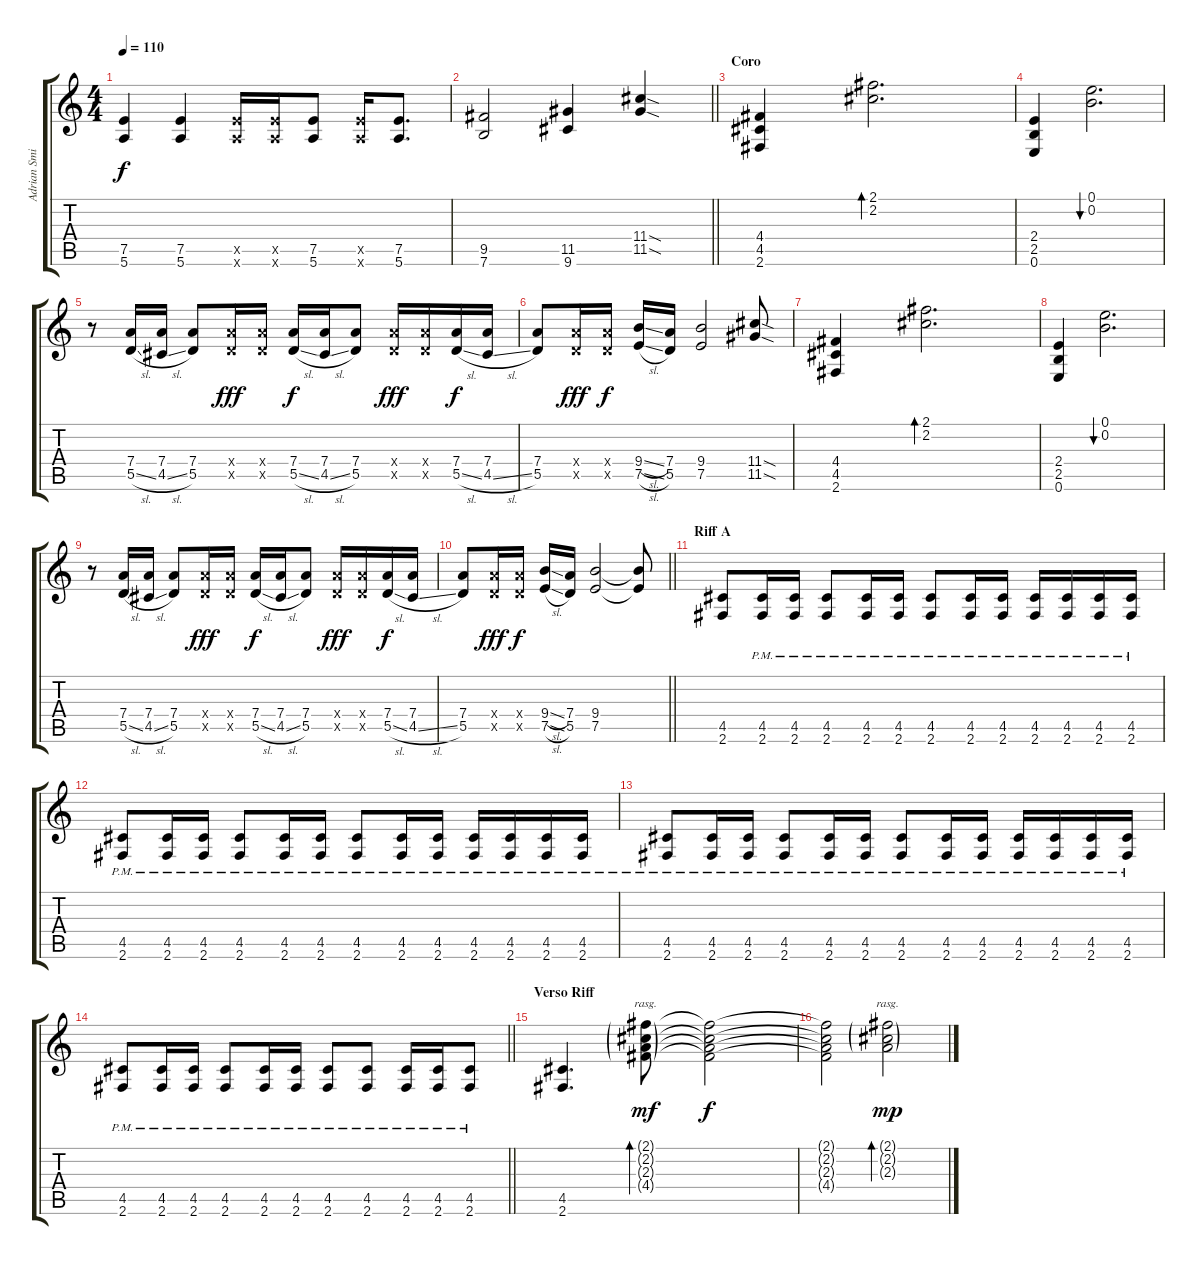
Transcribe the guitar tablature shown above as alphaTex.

\track ("Adrian Smith" "Adrian Smi") {instrument distortionguitar}
\staff {score tabs}
\tuning (E4 B3 G3 D3 A2 E2) {hide}
\ts (4 4)
\tempo 110
\clef g2
\ks c
(7.5 5.6).4{dy f} (7.5 5.6).4 (7.5{x} 5.6{x}).16 (7.5{x} 5.6{x}).16 (7.5 5.6).8 (7.5{x} 5.6{x}).16 (7.5 5.6).8{d} |
\barLineRight lightlight
(9.5 7.6).2 (11.5 9.6).4 (11.4{sod} 11.5{sod}).4 |
\section ("" "Coro")
(4.4 4.5 2.6).4 (2.1 2.2).2{d bd 30} |
(2.4 2.5 0.6).4 (0.1 0.2).2{d bu 30} |
r.8 (7.4 5.5{sl}).16 (7.4 4.5{sl}).16 (7.4 5.5).8 (7.4{x} 5.5{x}).16{dy fff} (7.4{x} 5.5{x}).16 (7.4 5.5{sl}).16{dy f} (7.4 4.5{sl}).16 (7.4 5.5).8 (7.4{x} 5.5{x}).16{dy fff} (7.4{x} 5.5{x}).16 (7.4 5.5{sl}).16{dy f} (7.4 4.5{sl}).16 |
(7.4 5.5).8 (7.4{x} 5.5{x}).16{dy fff} (7.4{x} 5.5{x}).16{dy f} (9.4{sl} 7.5{sl}).16 (7.4 5.5).16 (9.4 7.5).2 (11.4{sod} 11.5{sod}).8 |
(4.4 4.5 2.6).4 (2.1 2.2).2{d bd 30} |
(2.4 2.5 0.6).4 (0.1 0.2).2{d bu 30} |
r.8 (7.4 5.5{sl}).16 (7.4 4.5{sl}).16 (7.4 5.5).8 (7.4{x} 5.5{x}).16{dy fff} (7.4{x} 5.5{x}).16 (7.4 5.5{sl}).16{dy f} (7.4 4.5{sl}).16 (7.4 5.5).8 (7.4{x} 5.5{x}).16{dy fff} (7.4{x} 5.5{x}).16 (7.4 5.5{sl}).16{dy f} (7.4 4.5{sl}).16 |
\barLineRight lightlight
(7.4 5.5).8 (7.4{x} 5.5{x}).16{dy fff} (7.4{x} 5.5{x}).16{dy f} (9.4{sl} 7.5{sl}).16 (7.4 5.5).16 (9.4 7.5).2 (9.4{t} 7.5{t}).8 |
\section ("" "Riff A")
(4.5 2.6).8 (4.5{pm} 2.6{pm}).16 (4.5{pm} 2.6{pm}).16 (4.5{pm} 2.6{pm}).8 (4.5{pm} 2.6{pm}).16 (4.5{pm} 2.6{pm}).16 (4.5{pm} 2.6{pm}).8 (4.5{pm} 2.6{pm}).16 (4.5{pm} 2.6{pm}).16 (4.5{pm} 2.6{pm}).16 (4.5{pm} 2.6{pm}).16 (4.5{pm} 2.6{pm}).16 (4.5{pm} 2.6{pm}).16 |
(4.5{pm} 2.6{pm}).8 (4.5{pm} 2.6{pm}).16 (4.5{pm} 2.6{pm}).16 (4.5{pm} 2.6{pm}).8 (4.5{pm} 2.6{pm}).16 (4.5{pm} 2.6{pm}).16 (4.5{pm} 2.6{pm}).8 (4.5{pm} 2.6{pm}).16 (4.5{pm} 2.6{pm}).16 (4.5{pm} 2.6{pm}).16 (4.5{pm} 2.6{pm}).16 (4.5{pm} 2.6{pm}).16 (4.5{pm} 2.6{pm}).16 |
(4.5{pm} 2.6{pm}).8 (4.5{pm} 2.6{pm}).16 (4.5{pm} 2.6{pm}).16 (4.5{pm} 2.6{pm}).8 (4.5{pm} 2.6{pm}).16 (4.5{pm} 2.6{pm}).16 (4.5{pm} 2.6{pm}).8 (4.5{pm} 2.6{pm}).16 (4.5{pm} 2.6{pm}).16 (4.5{pm} 2.6{pm}).16 (4.5{pm} 2.6{pm}).16 (4.5{pm} 2.6{pm}).16 (4.5{pm} 2.6{pm}).16 |
\barLineRight lightlight
(4.5{pm} 2.6{pm}).8 (4.5{pm} 2.6{pm}).16 (4.5{pm} 2.6{pm}).16 (4.5{pm} 2.6{pm}).8 (4.5{pm} 2.6{pm}).16 (4.5{pm} 2.6{pm}).16 (4.5{pm} 2.6{pm}).8 (4.5{pm} 2.6{pm}).8 (4.5{pm} 2.6{pm}).16 (4.5{pm} 2.6{pm}).16 (4.5{pm} 2.6{pm}).8 |
\section ("" "Verso Riff")
(4.5 2.6).4{d} (2.1{g} 2.2{g} 2.3{g} 4.4{g}).8{bd 480 rasg ii dy mf} (2.1{t} 2.2{t} 2.3{t} 4.4{t}).2{dy f} |
(2.1{t} 2.2{t} 2.3{t} 4.4{t}).2 (2.1{g} 2.2{g} 2.3{g}).2{bd 480 rasg ii dy mp}
